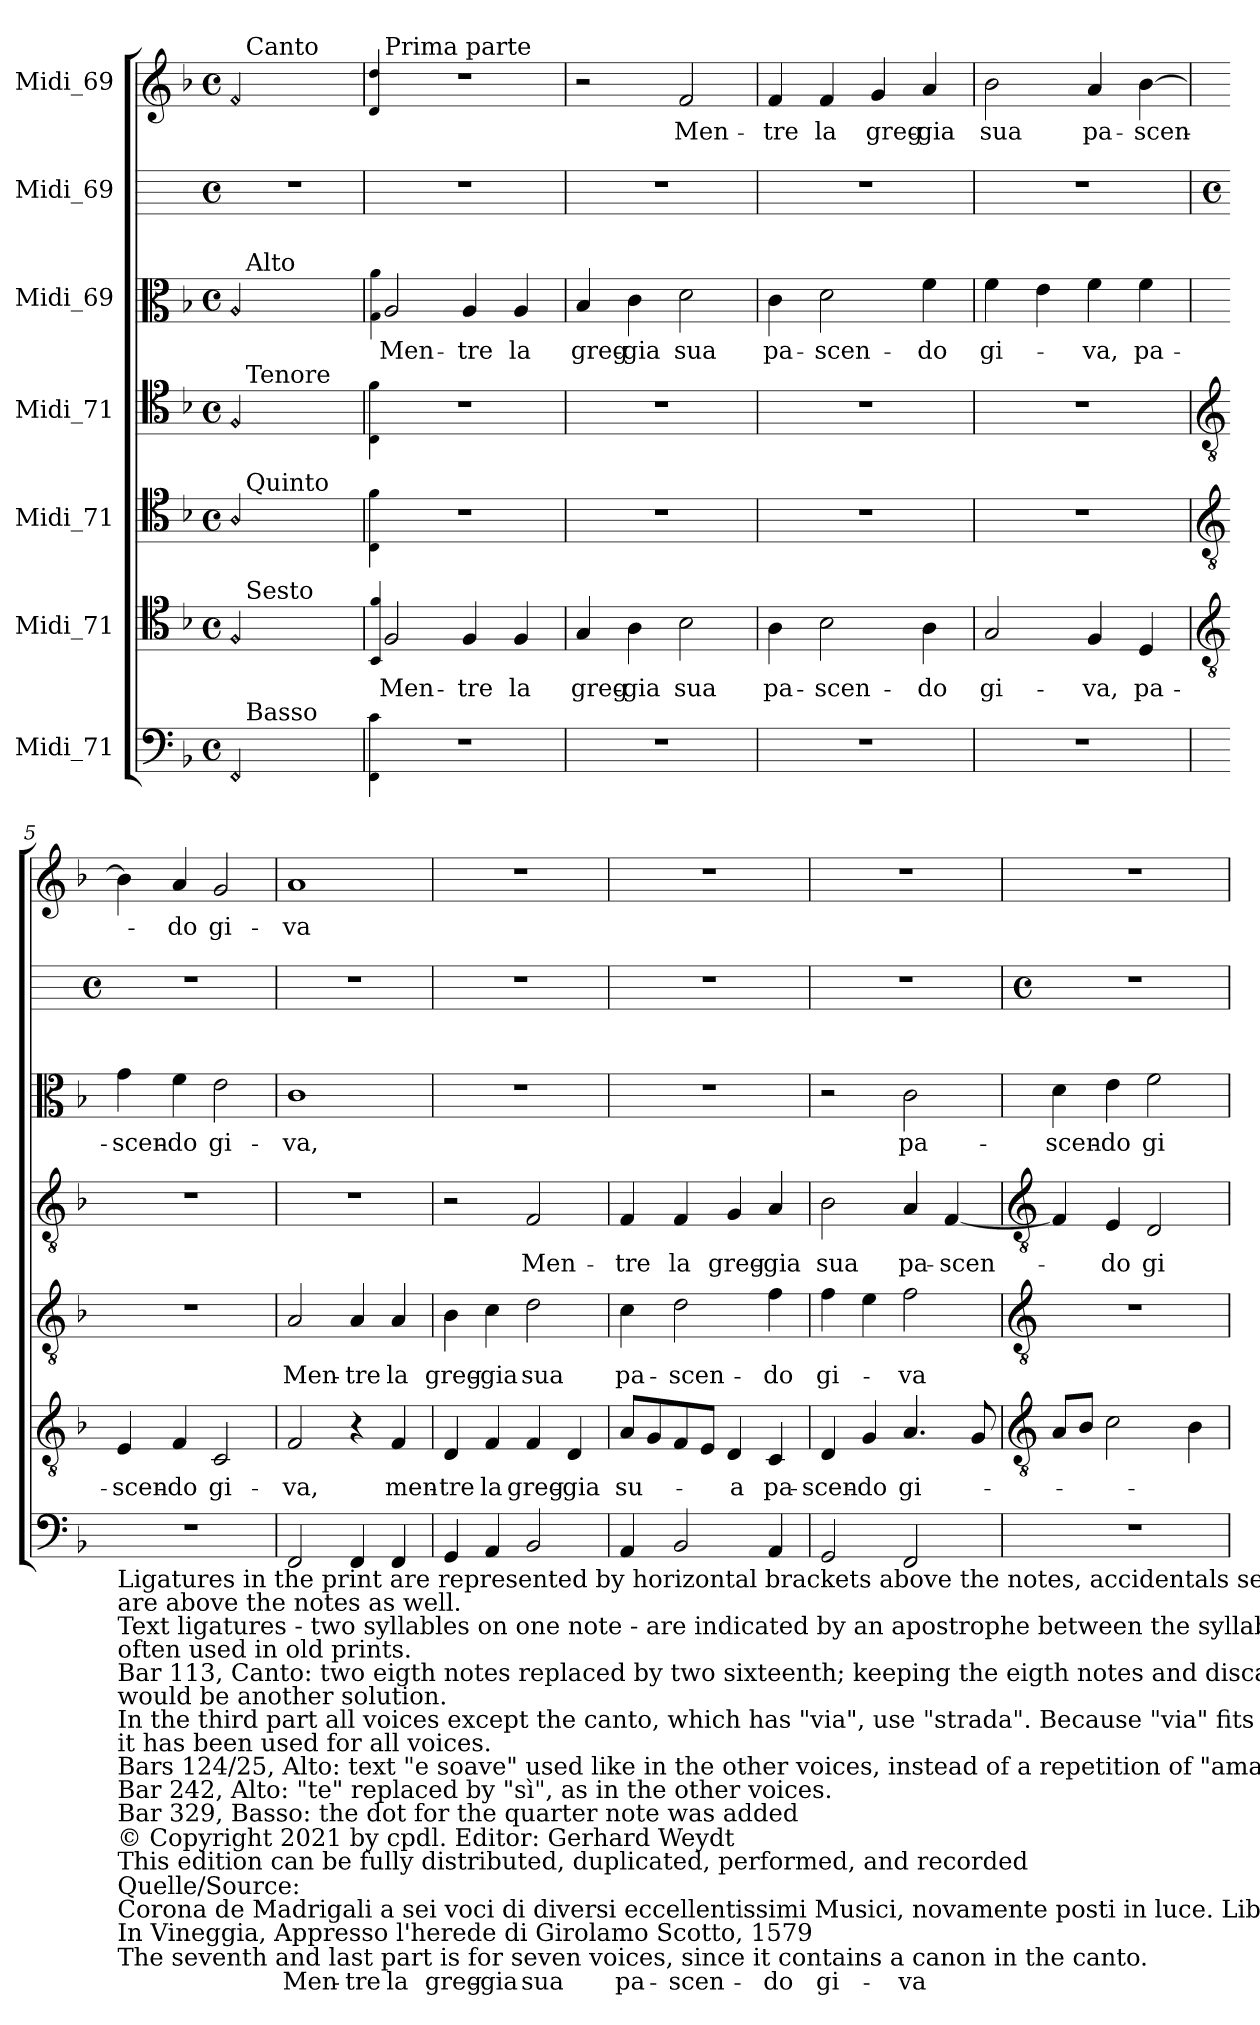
**kern	**text	**kern	**text	**kern	**text	**kern	**text	**kern	**text	**kern	**kern	**text
*part7	*part7	*part6	*part6	*part5	*part5	*part4	*part4	*part3	*part3	*part2	*part1	*part1
*staff7	*staff7	*staff6	*staff6	*staff5	*staff5	*staff4	*staff4	*staff3	*staff3	*staff2	*staff1	*staff1
*I"Midi_71	*	*I"Midi_71	*	*I"Midi_71	*	*I"Midi_71	*	*I"Midi_69	*	*I"Midi_69	*I"Midi_69	*
*clefF4	*	*clefC4	*	*clefC4	*	*clefC4	*	*clefC3	*	*	*clefG2	*
*k[b-]	*	*k[b-]	*	*k[b-]	*	*k[b-]	*	*k[b-]	*	*	*k[b-]	*
*F:	*	*F:	*	*F:	*	*F:	*	*F:	*	*	*F:	*
*M4/4	*	*M4/4	*	*M4/4	*	*M4/4	*	*M4/4	*	*M4/4	*M4/4	*
*met(c)	*	*met(c)	*	*met(c)	*	*met(c)	*	*met(c)	*	*met(c)	*met(c)	*
=	=	=	=	=	=	=	=	=	=	=	=	=
!LO:N:head=diamond	!	!LO:N:head=diamond	!	!LO:N:head=diamond	!	!LO:N:head=diamond	!	!LO:N:head=diamond	!	!	!LO:N:head=diamond	!
2qqFF	.	2qqF	.	2qqA	.	2qqF	.	2qqA	.	.	2qqf	.
!	!	!	!	!	!	!	!	!	!	!	!LO:TX:a:t=Canto	!
!	!	!	!	!	!	!	!	!LO:TX:a:t=Alto	!	!	!	!
!	!	!	!	!	!	!LO:TX:a:t=Tenore	!	!	!	!	!	!
!	!	!	!	!LO:TX:a:t=Quinto	!	!	!	!	!	!	!	!
!	!	!LO:TX:a:t=Sesto	!	!	!	!	!	!	!	!	!	!
!LO:TX:a:t=Basso	!	!	!	!	!	!	!	!	!	!	!	!
1ryy	.	1ryy	.	1ryy	.	1ryy	.	1ryy	.	1r	1ryy	.
!!LO:LB:g=z
=1	=1	=1	=1	=1	=1	=1	=1	=1	=1	=1	=1	=1
4qqFF 4qqc	.	.	.	.	.	.	.	.	.	.	.	.
*	*	*clefGv2	*	*clefGv2	*	*clefGv2	*	*clefG2	*	*	*	*
*	*	*	*	*	*	*	*	*	*	*M4/4	*	*
*	*	*	*	*	*	*	*	*	*	*met(c)	*	*
.	.	4qqBB- 4qqf	.	4qqC 4qqf	.	4qqC 4qqf	.	4qqG 4qqa	.	.	4qqd 4qqdd	.
!	!	!	!	!	!	!	!	!	!	!	!LO:TX:a:t=Prima parte	!
!	!	!	!LO:LY:b	!	!	!	!	!	!LO:LY:b	!	!	!
1r	.	2F	Men-	1r	.	1r	.	2A	Men-	1r	1r	.
!	!	!	!LO:LY:b	!	!	!	!	!	!LO:LY:b	!	!	!
.	.	4F	-tre	.	.	.	.	4A	-tre	.	.	.
!	!	!	!LO:LY:b	!	!	!	!	!	!LO:LY:b	!	!	!
.	.	4F	la	.	.	.	.	4A	la	.	.	.
=2	=2	=2	=2	=2	=2	=2	=2	=2	=2	=2	=2	=2
!	!	!	!LO:LY:b	!	!	!	!	!	!LO:LY:b	!	!	!
1r	.	4G	greg-	1r	.	1r	.	4B-	greg-	1r	2r	.
!	!	!	!LO:LY:b	!	!	!	!	!	!LO:LY:b	!	!	!
.	.	4A	-gia	.	.	.	.	4c	-gia	.	.	.
!	!	!	!LO:LY:b	!	!	!	!	!	!LO:LY:b	!	!	!LO:LY:b
.	.	2B-	sua	.	.	.	.	2d	sua	.	2f	Men-
=3	=3	=3	=3	=3	=3	=3	=3	=3	=3	=3	=3	=3
!	!	!	!LO:LY:b	!	!	!	!	!	!LO:LY:b	!	!	!LO:LY:b
1r	.	4A	pa-	1r	.	1r	.	4c	pa-	1r	4f	-tre
!	!	!	!LO:LY:b	!	!	!	!	!	!LO:LY:b	!	!	!LO:LY:b
.	.	2B-	-scen-	.	.	.	.	2d	-scen-	.	4f	la
!	!	!	!	!	!	!	!	!	!	!	!	!LO:LY:b
.	.	.	.	.	.	.	.	.	.	.	4g	greg-
!	!	!	!LO:LY:b	!	!	!	!	!	!LO:LY:b	!	!	!LO:LY:b
.	.	4A	-do	.	.	.	.	4f	-do	.	4a	-gia
=4	=4	=4	=4	=4	=4	=4	=4	=4	=4	=4	=4	=4
!	!	!	!LO:LY:b	!	!	!	!	!	!LO:LY:b	!	!	!LO:LY:b
1r	.	2G	gi-	1r	.	1r	.	4f	gi-	1r	2b-	sua
.	.	.	.	.	.	.	.	4e	.	.	.	.
!	!	!	!LO:LY:b	!	!	!	!	!	!LO:LY:b	!	!	!LO:LY:b
.	.	4F	-va,	.	.	.	.	4f	-va,	.	4a	pa-
!	!	!	!LO:LY:b	!	!	!	!	!	!LO:LY:b	!	!	!LO:LY:b
.	.	4D	pa-	.	.	.	.	4f	pa-	.	[4b-	-scen-
!!LO:LB:g=z
=5	=5	=5	=5	=5	=5	=5	=5	=5	=5	=5	=5	=5
*	*	*clefGv2	*	*clefGv2	*	*clefGv2	*	*	*	*	*	*
*	*	*	*	*	*	*	*	*	*	*M4/4	*	*
*	*	*	*	*	*	*	*	*	*	*met(c)	*	*
!LO:TX:b:t=Ligatures in the print are represented by horizontal brackets above the notes, accidentals set by the editor\nare above the notes as well.\nText ligatures - two syllables on one note - are indicated by an apostrophe between the syllables, as is\noften used in old prints.\nBar 113, Canto&colon; two eigth notes replaced by two sixteenth; keeping the eigth notes and discarding the dot\nwould be another solution.\nIn the third part all voices except the canto, which has "via", use "strada". Because "via" fits the rhyme,\nit has been used for all voices.\nBars 124/25, Alto&colon; text "e soave" used like in the other voices, instead of a repetition of "amabile".\nBar 242, Alto&colon; "te" replaced by "sì", as in the other voices.\nBar 329, Basso&colon; the dot for the quarter note was added	!	!	!	!	!	!	!	!	!	!	!	!
!LO:TX:b:t=© Copyright 2021 by cpdl. Editor&colon; Gerhard Weydt\nThis edition can be fully distributed, duplicated, performed, and recorded	!	!	!	!	!	!	!	!	!	!	!	!
!LO:TX:b:t=Quelle/Source&colon;\nCorona de Madrigali a sei voci di diversi eccellentissimi Musici, novamente posti in luce. Libro primo.\nIn Vineggia, Appresso l'herede di Girolamo Scotto, 1579	!	!	!	!	!	!	!	!	!	!	!	!
!LO:TX:b:t=The seventh and last part is for seven voices, since it contains a canon in the canto.	!	!	!	!	!	!	!	!	!	!	!	!
!	!	!	!LO:LY:b	!	!	!	!	!	!LO:LY:b	!	!	!
1r	.	4E	-scen-	1r	.	1r	.	4g	-scen-	1r	4b-]	.
!	!	!	!LO:LY:b	!	!	!	!	!	!LO:LY:b	!	!	!LO:LY:b
.	.	4F	-do	.	.	.	.	4f	-do	.	4a	-do
!	!	!	!LO:LY:b	!	!	!	!	!	!LO:LY:b	!	!	!LO:LY:b
.	.	2C	gi-	.	.	.	.	2e	gi-	.	2g	gi-
=6	=6	=6	=6	=6	=6	=6	=6	=6	=6	=6	=6	=6
!	!LO:LY:b	!	!LO:LY:b	!	!LO:LY:b	!	!	!	!LO:LY:b	!	!	!LO:LY:b
2FF	Men-	2F	-va,	2A	Men-	1r	.	1c	-va,	1r	1a	-va
!	!LO:LY:b	!	!	!	!LO:LY:b	!	!	!	!	!	!	!
4FF	-tre	4r	.	4A	-tre	.	.	.	.	.	.	.
!	!LO:LY:b	!	!LO:LY:b	!	!LO:LY:b	!	!	!	!	!	!	!
4FF	la	4F	men-	4A	la	.	.	.	.	.	.	.
=7	=7	=7	=7	=7	=7	=7	=7	=7	=7	=7	=7	=7
!	!LO:LY:b	!	!LO:LY:b	!	!LO:LY:b	!	!	!	!	!	!	!
4GG	greg-	4D	-tre	4B-	greg-	2r	.	1r	.	1r	1r	.
!	!LO:LY:b	!	!LO:LY:b	!	!LO:LY:b	!	!	!	!	!	!	!
4AA	-gia	4F	la	4c	-gia	.	.	.	.	.	.	.
!	!LO:LY:b	!	!LO:LY:b	!	!LO:LY:b	!	!LO:LY:b	!	!	!	!	!
2BB-	sua	4F	greg-	2d	sua	2F	Men-	.	.	.	.	.
!	!	!	!LO:LY:b	!	!	!	!	!	!	!	!	!
.	.	4D	-gia	.	.	.	.	.	.	.	.	.
=8	=8	=8	=8	=8	=8	=8	=8	=8	=8	=8	=8	=8
!	!LO:LY:b	!	!LO:LY:b	!	!LO:LY:b	!	!LO:LY:b	!	!	!	!	!
4AA	pa-	8AL	su-	4c	pa-	4F	-tre	1r	.	1r	1r	.
.	.	8G	.	.	.	.	.	.	.	.	.	.
!	!LO:LY:b	!	!	!	!LO:LY:b	!	!LO:LY:b	!	!	!	!	!
2BB-	-scen-	8F	.	2d	-scen-	4F	la	.	.	.	.	.
.	.	8EJ	.	.	.	.	.	.	.	.	.	.
!	!	!	!LO:LY:b	!	!	!	!LO:LY:b	!	!	!	!	!
.	.	4D	-a	.	.	4G	greg-	.	.	.	.	.
!	!LO:LY:b	!	!LO:LY:b	!	!LO:LY:b	!	!LO:LY:b	!	!	!	!	!
4AA	-do	4C	pa-	4f	-do	4A	-gia	.	.	.	.	.
=9	=9	=9	=9	=9	=9	=9	=9	=9	=9	=9	=9	=9
!	!LO:LY:b	!	!LO:LY:b	!	!LO:LY:b	!	!LO:LY:b	!	!	!	!	!
2GG	gi-	4D	-scen-	4f	gi-	2B-	sua	2r	.	1r	1r	.
!	!	!	!LO:LY:b	!	!	!	!	!	!	!	!	!
.	.	4G	-do	4e	.	.	.	.	.	.	.	.
!	!LO:LY:b	!	!LO:LY:b	!	!LO:LY:b	!	!LO:LY:b	!	!LO:LY:b	!	!	!
2FF	-va	4.A	gi-	2f	-va	4A	pa-	2c	pa-	.	.	.
!	!	!	!	!	!	!	!LO:LY:b	!	!	!	!	!
.	.	.	.	.	.	[4F	-scen-	.	.	.	.	.
.	.	8G	.	.	.	.	.	.	.	.	.	.
!!LO:LB:g=z
=10	=10	=10	=10	=10	=10	=10	=10	=10	=10	=10	=10	=10
*	*	*clefGv2	*	*clefGv2	*	*clefGv2	*	*	*	*	*	*
*	*	*	*	*	*	*	*	*	*	*M4/4	*	*
*	*	*	*	*	*	*	*	*	*	*met(c)	*	*
!	!	!	!	!	!	!	!	!	!LO:LY:b	!	!	!
1r	.	8AL	.	1r	.	4F]	.	4d	-scen-	1r	1r	.
.	.	8B-J	.	.	.	.	.	.	.	.	.	.
!	!	!	!	!	!	!	!LO:LY:b	!	!LO:LY:b	!	!	!
.	.	2c	.	.	.	4E	-do	4e	-do	.	.	.
!	!	!	!	!	!	!	!LO:LY:b	!	!LO:LY:b	!	!	!
.	.	.	.	.	.	2D	gi-	2f	gi-	.	.	.
.	.	4B-	.	.	.	.	.	.	.	.	.	.
=	=	=	=	=	=	=	=	=	=	=	=	=
*-	*-	*-	*-	*-	*-	*-	*-	*-	*-	*-	*-	*-
